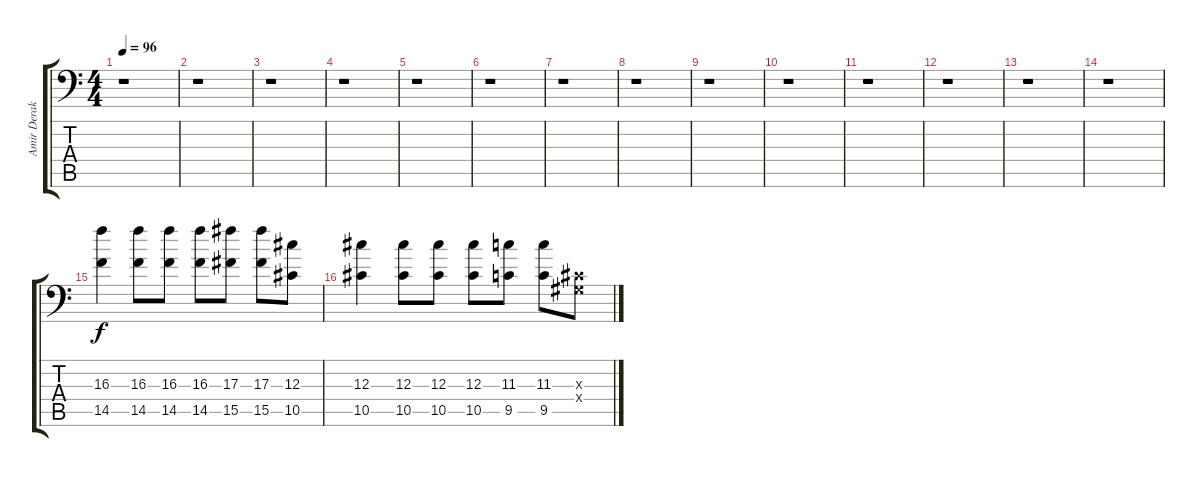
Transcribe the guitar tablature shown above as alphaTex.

\track ("Amir Derakh (Electric)" "Amir Derak") {instrument distortionguitar}
\staff {score tabs}
\tuning (Bb3 F3 Db3 Ab2 Eb2 Bb1) {hide}
\ts (4 4)
\tempo 96
\clef f4
\ks c
r.1{dy f} |
r.1 |
r.1 |
r.1 |
r.1 |
r.1 |
r.1 |
r.1 |
r.1 |
r.1 |
r.1 |
r.1 |
r.1 |
r.1 |
(16.3 14.5).4 (16.3 14.5).8 (16.3 14.5).8 (16.3 14.5).8 (17.3 15.5).8 (17.3 15.5).8 (12.3 10.5).8 |
(12.3 10.5).4 (12.3 10.5).8 (12.3 10.5).8 (12.3 10.5).8 (11.3 9.5).8 (11.3 9.5).8 (0.3{x} 0.4{x}).8
